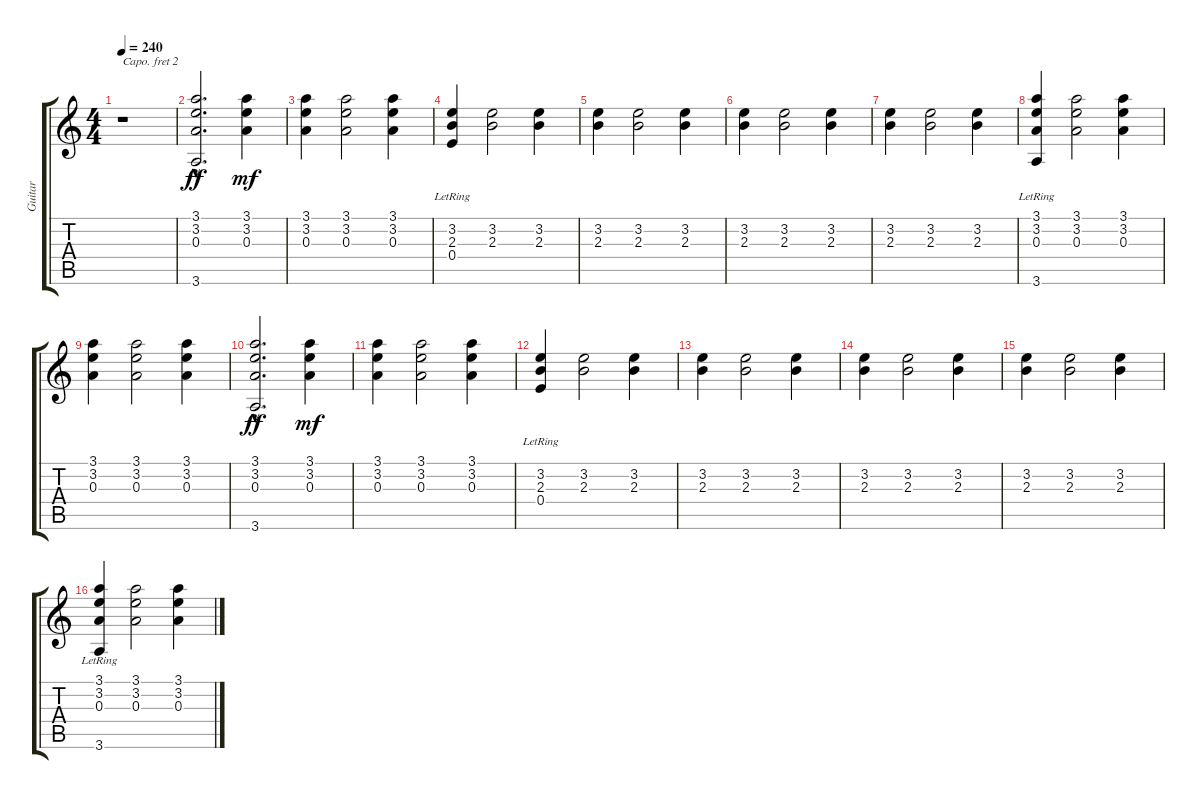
\track ("Guitar" "Guitar") {instrument acousticguitarnylon}
\staff {score tabs}
\capo 2
\tuning (E4 B3 G3 D3 A2 E2) {hide}
\ts (4 4)
\tempo 240
\clef g2
\ks c
r.1{dy ff instrument acousticguitarnylon} |
(3.1{hac} 3.2{hac} 0.3{hac} 3.6{hac}).2{d} (3.1 3.2 0.3).4{dy mf} |
(3.1 3.2 0.3).4 (3.1 3.2 0.3).2 (3.1 3.2 0.3).4 |
(3.2{lr} 2.3{lr} 0.4{lr}).4 (3.2 2.3).2 (3.2 2.3).4 |
(3.2 2.3).4 (3.2 2.3).2 (3.2 2.3).4 |
(3.2 2.3).4 (3.2 2.3).2 (3.2 2.3).4 |
(3.2 2.3).4 (3.2 2.3).2 (3.2 2.3).4 |
(3.1{lr} 3.2{lr} 0.3{lr} 3.6{lr}).4 (3.1 3.2 0.3).2 (3.1 3.2 0.3).4 |
(3.1 3.2 0.3).4 (3.1 3.2 0.3).2 (3.1 3.2 0.3).4 |
(3.1{hac} 3.2{hac} 0.3{hac} 3.6{hac}).2{d dy ff} (3.1 3.2 0.3).4{dy mf} |
(3.1 3.2 0.3).4 (3.1 3.2 0.3).2 (3.1 3.2 0.3).4 |
(3.2{lr} 2.3{lr} 0.4{lr}).4 (3.2 2.3).2 (3.2 2.3).4 |
(3.2 2.3).4 (3.2 2.3).2 (3.2 2.3).4 |
(3.2 2.3).4 (3.2 2.3).2 (3.2 2.3).4 |
(3.2 2.3).4 (3.2 2.3).2 (3.2 2.3).4 |
(3.1{lr} 3.2{lr} 0.3{lr} 3.6{lr}).4 (3.1 3.2 0.3).2 (3.1 3.2 0.3).4
